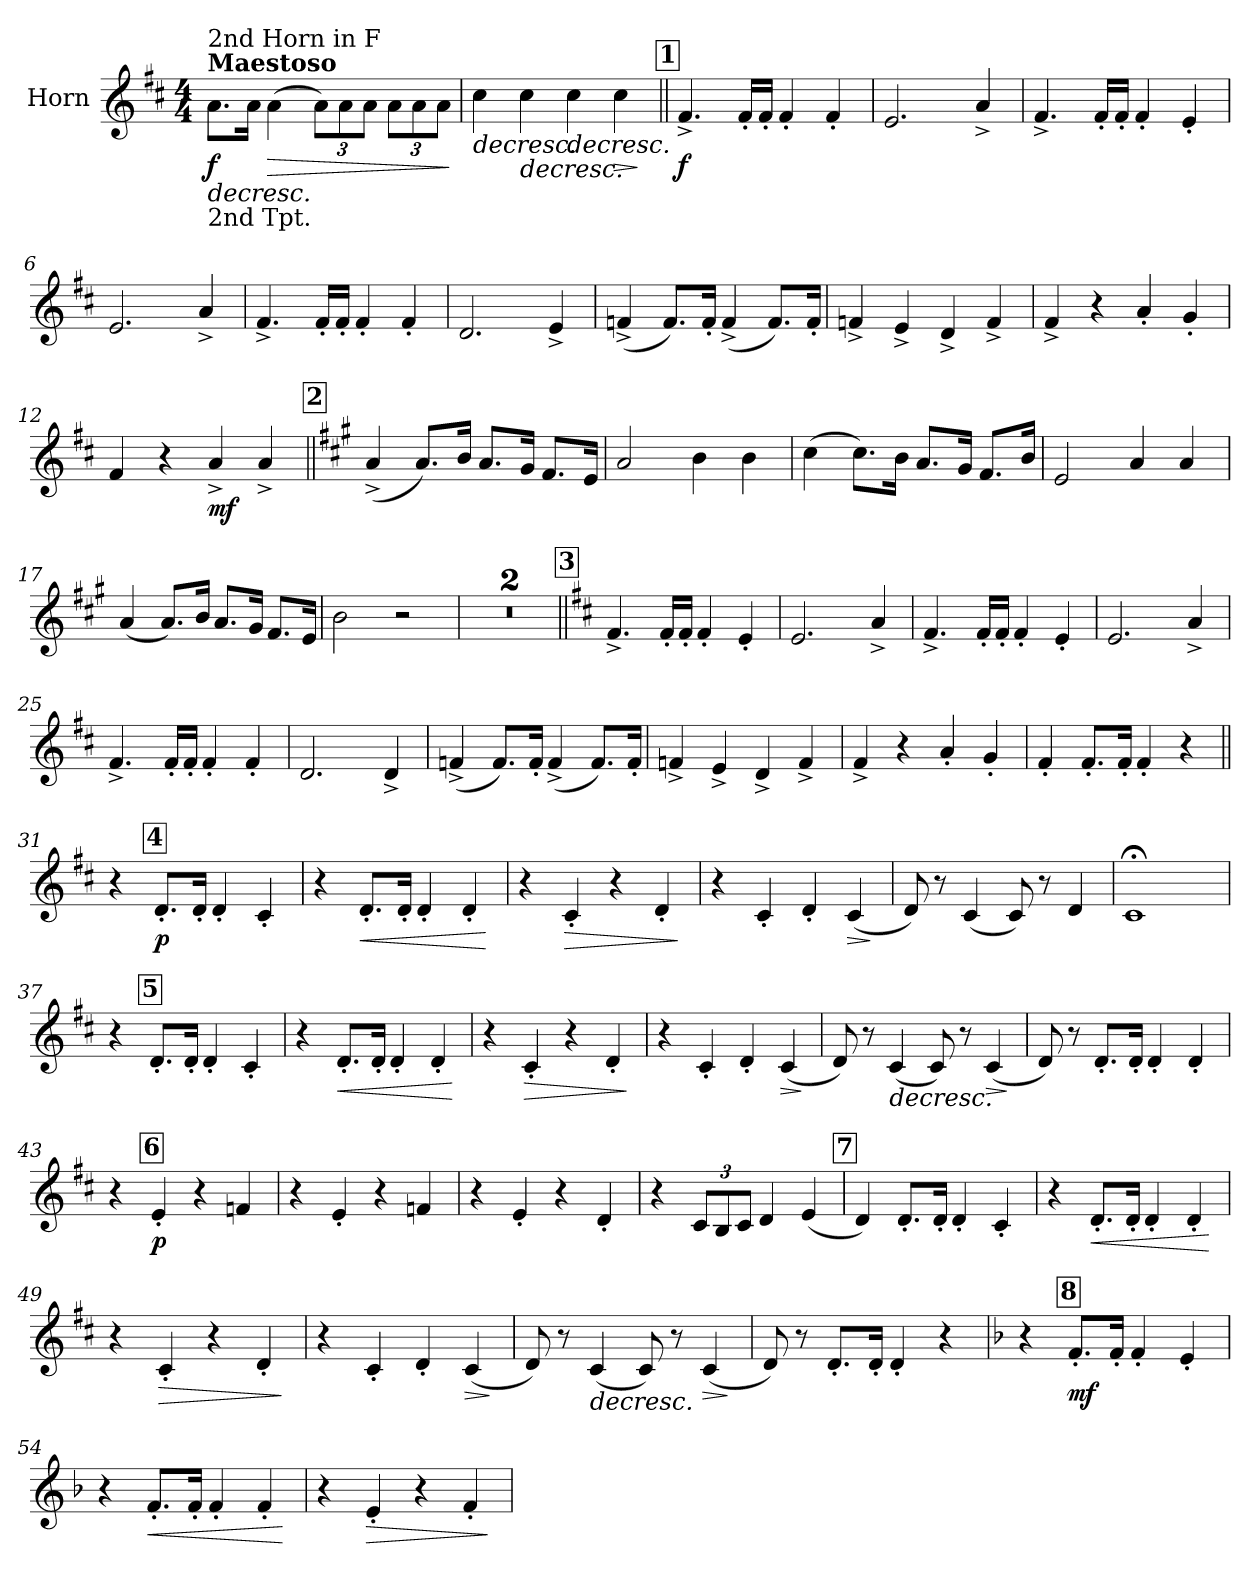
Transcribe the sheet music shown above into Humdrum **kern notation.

**kern	**dynam
*part1	*part1
*staff1	*staff1
*I"Horn	*
*I'Hn	*
*clefG2	*
*ITrd4c7	*
*k[f#]	*
*M4/4	*
=1	=1
!LO:TX:a:B:t=Maestoso	!
!LO:TX:a:t=2nd Horn in F	!
!LO:TX:b:t=2nd Tpt.	!
!	!LO:HP:b
!	!LO:DY:n=1:b
8.d\L	> f
16d\Jk	.
!	!LO:HP:b
(4d\	>
*Xbrackettup	*
12d\L)	.
12d\	.
12d\J	.
12d\L	.
12d\	.
12d\J	.
.	] ]
=2	=2
!	!LO:HP:b
4f#\	>
!	!LO:HP:b
4f#\	>
!	!LO:HP:b
4f#\	>
!	!LO:HP:b
4f#\	>
.	] ] ] ]
!!LO:REH:place=s1:a:B:fs=14:t=1
=3||	=3||
!	!LO:DY:b
4.B^/	f
16B'/LL	.
16B'/JJ	.
4B'/	.
4B'/	.
=4	=4
2.A/	.
4d^/	.
=5	=5
4.B^/	.
16B'/LL	.
16B'/JJ	.
4B'/	.
4A'/	.
=6	=6
2.A/	.
4d^/	.
=7	=7
4.B^/	.
16B'/LL	.
16B'/JJ	.
4B'/	.
4B'/	.
=8	=8
2.G/	.
4A^/	.
!!LO:LB:g=z
=9	=9
(4B-X^/	.
8.B-/L)	.
16B-'/Jk	.
(4B-^/	.
8.B-/L)	.
16B-'/Jk	.
=10	=10
4B-X^/	.
4A^/	.
4G^/	.
4B-^/	.
=11	=11
4B^/	.
4r	.
4d'/	.
4c'/	.
=12	=12
4B/	.
4r	.
!	!LO:DY:b
4d^/	mf
4d^/	.
!!LO:REH:place=s1:a:B:fs=14:t=2
=13||	=13||
*k[f#c#]	*
(4d^/	.
8.d/L)	.
16e/Jk	.
8.d/L	.
16c#/Jk	.
8.B/L	.
16A/Jk	.
=14	=14
2d/	.
4e\	.
4e\	.
!!LO:LB:g=z
=15	=15
(4f#\	.
8.f#\L)	.
16e\Jk	.
8.d/L	.
16c#/Jk	.
8.B/L	.
16e/Jk	.
=16	=16
2A/	.
4d/	.
4d/	.
=17	=17
(4d/	.
8.d/L)	.
16e/Jk	.
8.d/L	.
16c#/Jk	.
8.B/L	.
16A/Jk	.
=18	=18
2e\	.
2r	.
=19	=19
1r	.
=20	=20
1r	.
!!LO:REH:place=s1:a:B:fs=14:t=3
=21||	=21||
*k[f#]	*
4.B^/	.
16B'/LL	.
16B'/JJ	.
4B'/	.
4A'/	.
=22	=22
2.A/	.
4d^/	.
!!LO:LB:g=z
=23	=23
4.B^/	.
16B'/LL	.
16B'/JJ	.
4B'/	.
4A'/	.
=24	=24
2.A/	.
4d^/	.
=25	=25
4.B^/	.
16B'/LL	.
16B'/JJ	.
4B'/	.
4B'/	.
=26	=26
2.G/	.
4G^/	.
=27	=27
(4B-X^/	.
8.B-/L)	.
16B-'/Jk	.
(4B-^/	.
8.B-/L)	.
16B-'/Jk	.
=28	=28
4B-X^/	.
4A^/	.
4G^/	.
4B-^/	.
=29	=29
4B^/	.
4r	.
4d'/	.
4c'/	.
=30	=30
4B'/	.
8.B'/L	.
16B'/Jk	.
4B'/	.
4r	.
!!LO:LB:g=z
!!LO:REH:place=s1:a:B:fs=14:t=4:qo=1
=31||	=31||
4r	.
!	!LO:DY:b
8.G'/L	p
16G'/Jk	.
4G'/	.
4F#'/	.
=32	=32
4r	.
!	!LO:HP:b
8.G'/L	<
16G'/Jk	.
4G'/	.
4G'/	.
.	[
=33	=33
4r	.
!	!LO:HP:b
4F#'/	>
4r	.
4G'/	.
.	]
=34	=34
4r	.
4F#'/	.
4G'/	.
!	!LO:HP:b
(4F#/	>
.	]
=35	=35
8G/)	.
8r	.
(4F#/	.
8F#/)	.
8r	.
4G/	.
=36	=36
1F#;<	.
!!LO:REH:place=s1:a:B:fs=14:t=5:qo=1
=37	=37
4r	.
8.G'/L	.
16G'/Jk	.
4G'/	.
4F#'/	.
=38	=38
4r	.
!	!LO:HP:b
8.G'/L	<
16G'/Jk	.
4G'/	.
4G'/	.
.	[
!!LO:LB:g=z
=39	=39
4r	.
!	!LO:HP:b
4F#'/	>
4r	.
4G'/	.
.	]
=40	=40
4r	.
4F#'/	.
4G'/	.
!	!LO:HP:b
(4F#/	>
.	]
=41	=41
8G/)	.
8r	.
!	!LO:HP:b
(4F#/	>
8F#/)	.
8r	.
!	!LO:HP:b
(4F#/	>
.	] ]
=42	=42
8G/)	.
8r	.
8.G'/L	.
16G'/Jk	.
4G'/	.
4G'/	.
!!LO:REH:place=s1:a:B:fs=14:t=6:qo=1
=43	=43
4r	.
!	!LO:DY:b
4A'/	p
4r	.
4B-X/	.
=44	=44
4r	.
4A'/	.
4r	.
4B-X/	.
=45	=45
4r	.
4A'/	.
4r	.
4G'/	.
!!LO:LB:g=z
=46	=46
4r	.
12F#/L	.
12E/	.
12F#/J	.
4G/	.
(4A/	.
!!LO:REH:place=s1:a:B:fs=14:t=7
=47	=47
4G/)	.
8.G'/L	.
16G'/Jk	.
4G'/	.
4F#'/	.
=48	=48
4r	.
!	!LO:HP:b
8.G'/L	<
16G'/Jk	.
4G'/	.
4G'/	.
.	[
=49	=49
4r	.
!	!LO:HP:b
4F#'/	>
4r	.
4G'/	.
.	]
=50	=50
4r	.
4F#'/	.
4G'/	.
!	!LO:HP:b
(4F#/	>
.	]
=51	=51
8G/)	.
8r	.
!	!LO:HP:b
(4F#/	>
8F#/)	.
8r	.
!	!LO:HP:b
(4F#/	>
.	] ]
!!LO:LB:g=z
=52	=52
8G/)	.
8r	.
8.G'/L	.
16G'/Jk	.
4G'/	.
4r	.
!!LO:REH:place=s1:a:B:fs=14:t=8:qo=1
=53	=53
*k[b-e-]	*
4r	.
!	!LO:DY:b
8.B-'/L	mf
16B-'/Jk	.
4B-'/	.
4A'/	.
=54	=54
4r	.
!	!LO:HP:b
8.B-'/L	<
16B-'/Jk	.
4B-'/	.
4B-'/	.
.	[
=55	=55
4r	.
!	!LO:HP:b
4A'/	>
4r	.
4B-'/	.
.	]
=	=
*-	*-
